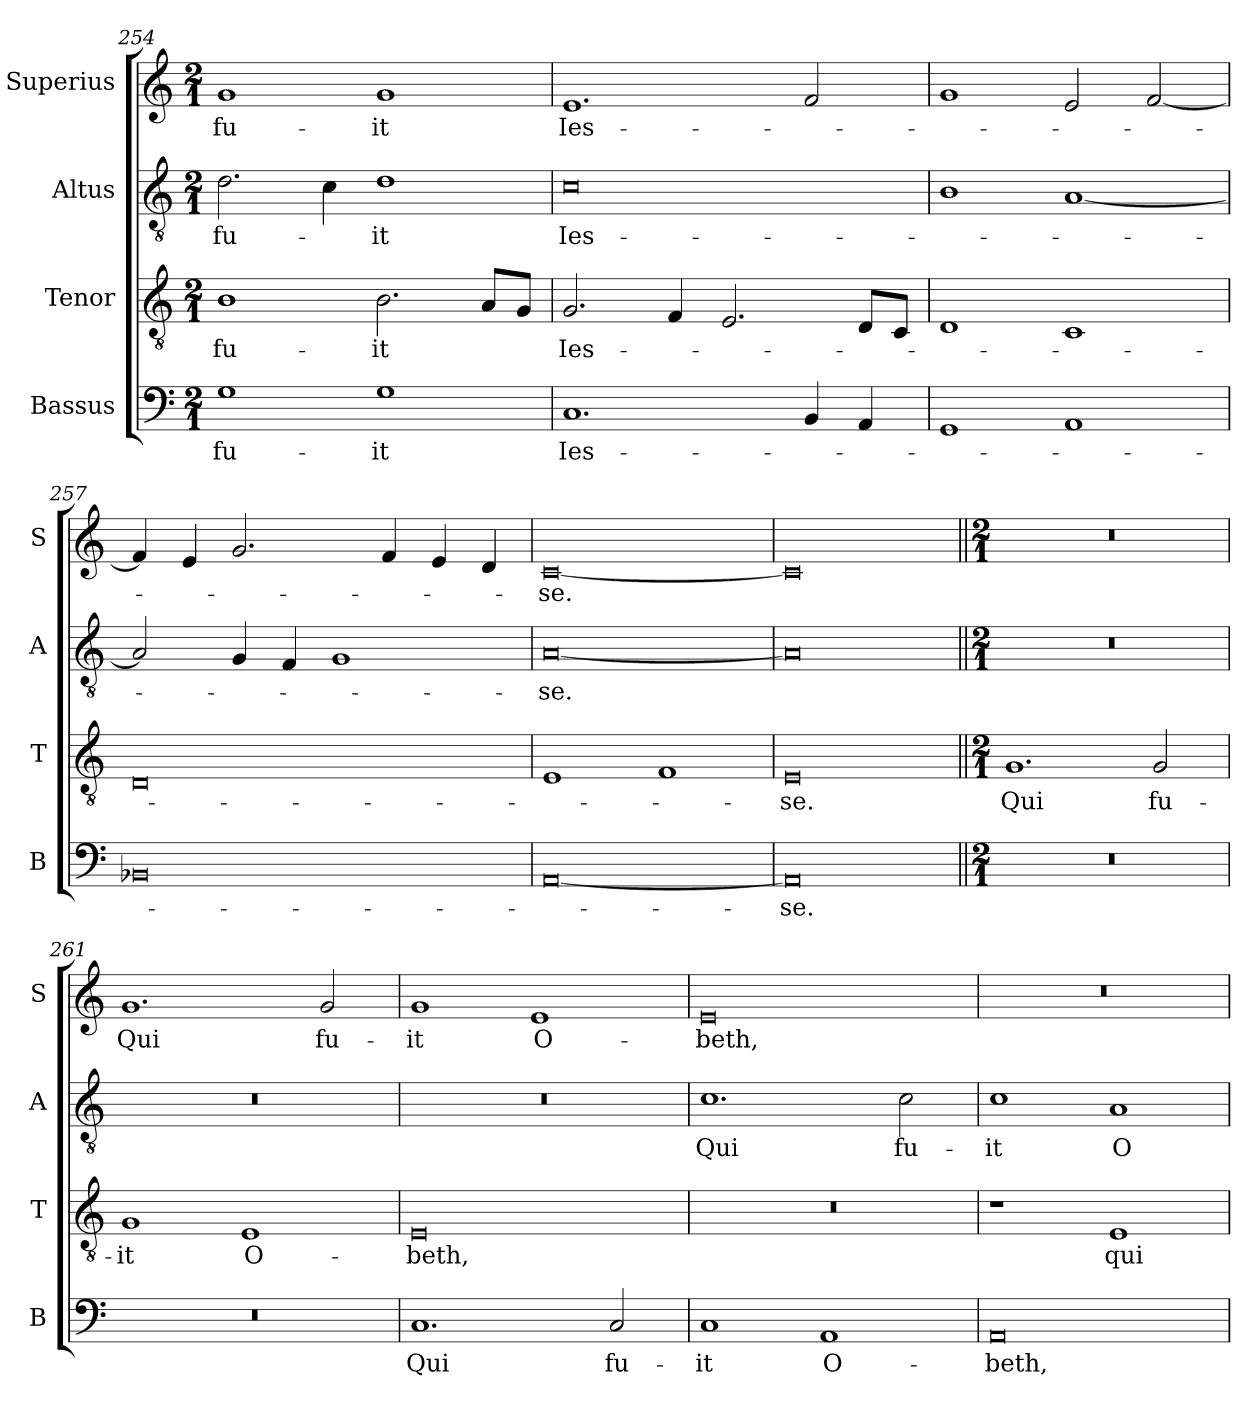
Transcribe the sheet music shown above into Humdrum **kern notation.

**kern	**text	**kern	**text	**kern	**text	**kern	**text
*part4	*part4	*part3	*part3	*part2	*part2	*part1	*part1
*staff4	*staff4	*staff3	*staff3	*staff2	*staff2	*staff1	*staff1
*I"Bassus	*	*I"Tenor	*	*I"Altus	*	*I"Superius	*
*I'B	*	*I'T	*	*I'A	*	*I'S	*
*clefF4	*	*clefGv2	*	*clefGv2	*	*clefG2	*
*k[]	*	*k[]	*	*k[]	*	*k[]	*
*M2/1	*	*M2/1	*	*M2/1	*	*M2/1	*
=254	=254	=254	=254	=254	=254	=254	=254
1G	fu-	1B	fu-	2.d\	fu-	1g	fu-
.	.	.	.	4c\	.	.	.
1G	-it	2.B\	-it	1d	-it	1g	-it
.	.	8A/L	.	.	.	.	.
.	.	8G/J	.	.	.	.	.
=255	=255	=255	=255	=255	=255	=255	=255
1.C	Ies-	2.G/	Ies-	0c	Ies-	1.e	Ies-
.	.	4F/	.	.	.	.	.
.	.	2.E/	.	.	.	.	.
4BB/	.	.	.	.	.	2f/	.
4AA/	.	8D/L	.	.	.	.	.
.	.	8C/J	.	.	.	.	.
=256	=256	=256	=256	=256	=256	=256	=256
1GG	.	1D	.	1B	.	1g	.
1AA	.	1C	.	[1A	.	2e/	.
.	.	.	.	.	.	[2f/	.
=257	=257	=257	=257	=257	=257	=257	=257
0BB-X	.	0D	.	2A/]	.	4f/]	.
.	.	.	.	.	.	4e/	.
.	.	.	.	4G/	.	2.g/	.
.	.	.	.	4F/	.	.	.
.	.	.	.	1G	.	.	.
.	.	.	.	.	.	4f/	.
.	.	.	.	.	.	4e/	.
.	.	.	.	.	.	4d/	.
=258	=258	=258	=258	=258	=258	=258	=258
[0AA	.	1E	.	[0A	-se.	[0c	-se.
.	.	1F	.	.	.	.	.
=259	=259	=259	=259	=259	=259	=259	=259
0AA]	-se.	0E	-se.	0A]	.	0c]	.
!!LO:LB:g=z
=260||	=260||	=260||	=260||	=260||	=260||	=260||	=260||
*M2/1	*	*M2/1	*	*M2/1	*	*M2/1	*
0r	.	1.G	Qui	0r	.	0r	.
.	.	2G/	fu-	.	.	.	.
=261	=261	=261	=261	=261	=261	=261	=261
0r	.	1G	-it	0r	.	1.g	Qui
.	.	1E	O-	.	.	.	.
.	.	.	.	.	.	2g/	fu-
=262	=262	=262	=262	=262	=262	=262	=262
1.C	Qui	0E	-beth,	0r	.	1g	-it
.	.	.	.	.	.	1e	O-
2C/	fu-	.	.	.	.	.	.
=263	=263	=263	=263	=263	=263	=263	=263
1C	-it	0r	.	1.c	Qui	0e	-beth,
1AA	O-	.	.	.	.	.	.
.	.	.	.	2c\	fu-	.	.
=264	=264	=264	=264	=264	=264	=264	=264
0AA	-beth,	1r	.	1c	-it	0r	.
.	.	1E	qui	1A	O-	.	.
=	=	=	=	=	=	=	=
*-	*-	*-	*-	*-	*-	*-	*-
